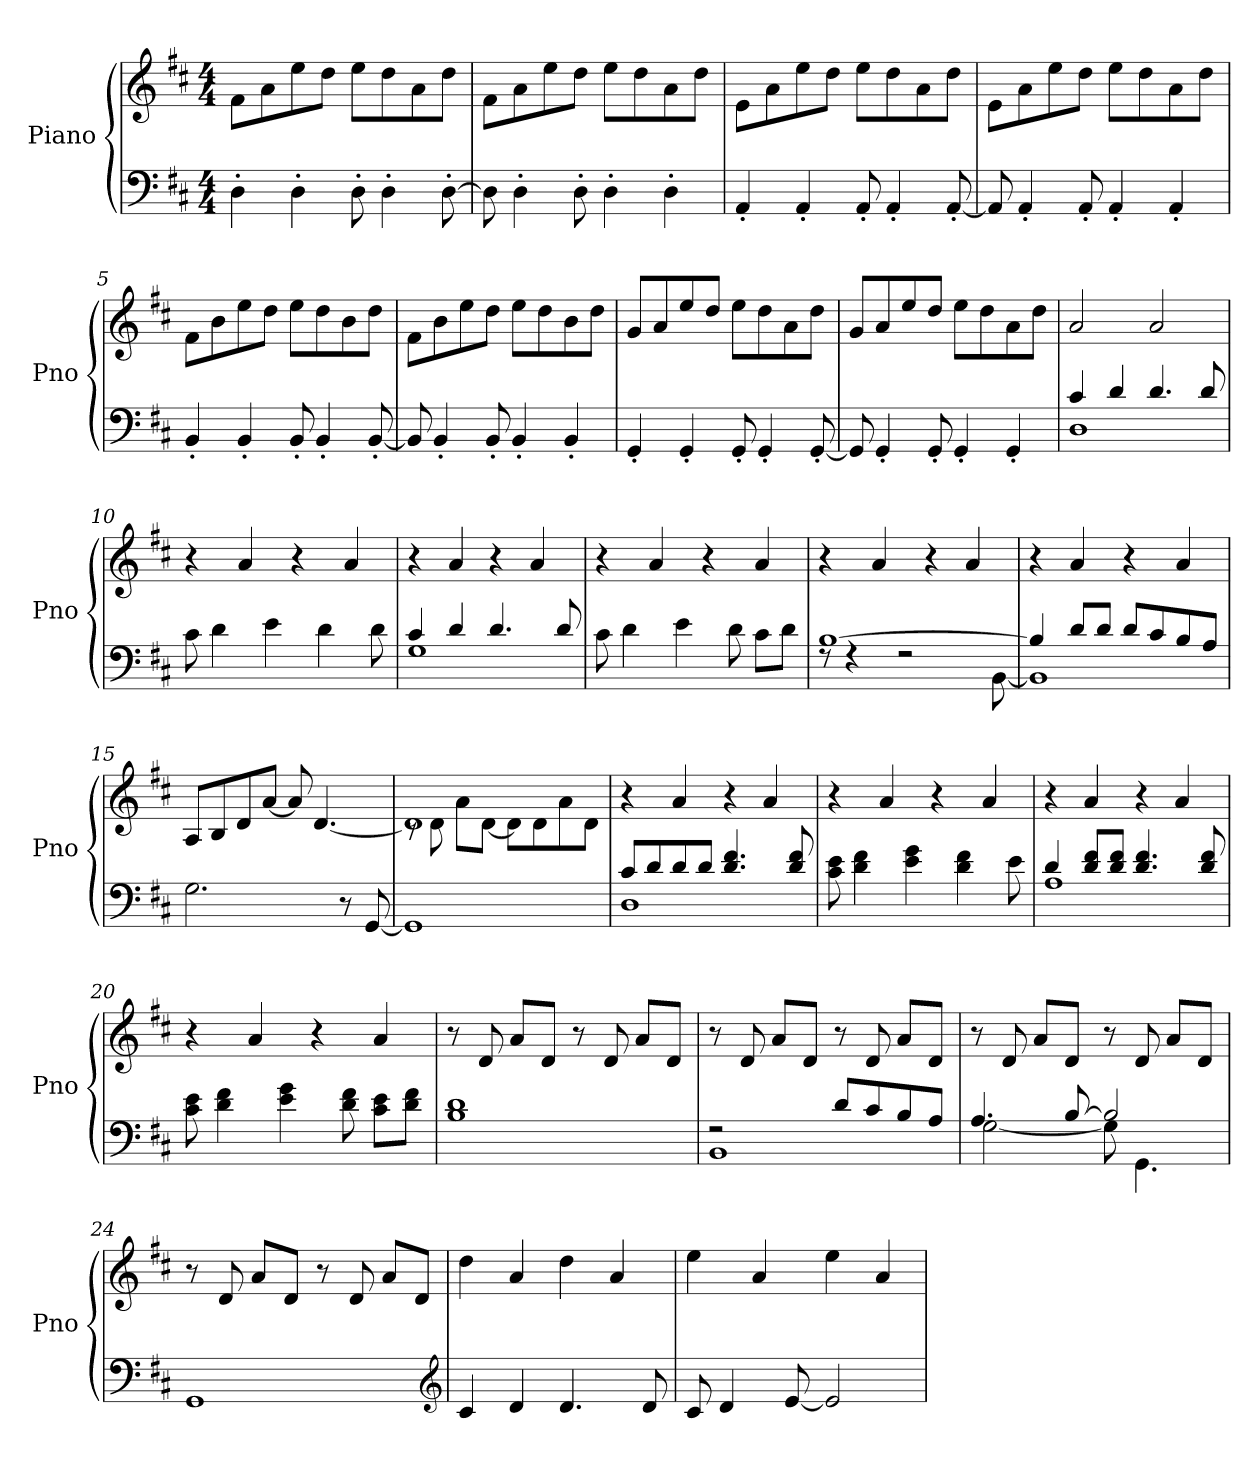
**kern	**kern
*part1	*part1
*staff2	*staff1
*I"Piano	*
*I'Pno	*
*clefF4	*clefG2
*k[f#c#]	*k[f#c#]
*M4/4	*M4/4
*MM132	*MM132
=1	=1
4D'\	8f#\L
.	8a\
4D'\	8ee\
.	8dd\J
8D'\	8ee\L
4D'\	8dd\
.	8a\
[8D'\	8dd\J
=2	=2
8D\]	8f#\L
4D'\	8a\
.	8ee\
8D'\	8dd\J
4D'\	8ee\L
.	8dd\
4D'\	8a\
.	8dd\J
=3	=3
4AA'/	8e\L
.	8a\
4AA'/	8ee\
.	8dd\J
8AA'/	8ee\L
4AA'/	8dd\
.	8a\
[8AA'/	8dd\J
=4	=4
8AA/]	8e\L
4AA'/	8a\
.	8ee\
8AA'/	8dd\J
4AA'/	8ee\L
.	8dd\
4AA'/	8a\
.	8dd\J
!!LO:LB:g=z
=5	=5
4BB'/	8f#\L
.	8b\
4BB'/	8ee\
.	8dd\J
8BB'/	8ee\L
4BB'/	8dd\
.	8b\
[8BB'/	8dd\J
=6	=6
8BB/]	8f#\L
4BB'/	8b\
.	8ee\
8BB'/	8dd\J
4BB'/	8ee\L
.	8dd\
4BB'/	8b\
.	8dd\J
=7	=7
4GG'/	8g/L
.	8a/
4GG'/	8ee/
.	8dd/J
8GG'/	8ee\L
4GG'/	8dd\
.	8a\
[8GG'/	8dd\J
=8	=8
8GG/]	8g/L
4GG'/	8a/
.	8ee/
8GG'/	8dd/J
4GG'/	8ee\L
.	8dd\
4GG'/	8a\
.	8dd\J
!!LO:LB:g=z
=9	=9
*^	*
4c#/	1D	2a/
4d/	.	.
4.d/	.	2a/
8d/	.	.
*v	*v	*
=10	=10
8c#\	4r
4d\	.
.	4a/
4e\	.
.	4r
4d\	.
.	4a/
8d\	.
=11	=11
*^	*
4c#/	1G	4r
4d/	.	4a/
4.d/	.	4r
.	.	4a/
8d/	.	.
*v	*v	*
=12	=12
8c#\	4r
4d\	.
.	4a/
4e\	.
.	4r
8d\	.
8c#\L	4a/
8d\J	.
=13	=13
*^	*
[1B	8rF	4r
.	4rF	.
.	.	4a/
.	2rF	.
.	.	4r
.	.	4a/
.	[8BB\	.
=14	=14	=14
4B/]	1BB]	4r
8d/L	.	4a/
8d/J	.	.
8d/L	.	4r
8c#/	.	.
8B/	.	4a/
8A/J	.	.
*v	*v	*
!!LO:LB:g=z
=15	=15
2.G\	8A/L
.	8B/
.	8d/
.	[8a/J
.	8a/]
.	[4.d/
8r	.
[8GG/	.
=16	=16
*	*^
1GG]	1d]	8rc
.	.	8d\
.	.	8a\L
.	.	[8d\J
.	.	8d\L]
.	.	8d\
.	.	8a\
.	.	8d\J
*	*v	*v
=17	=17
*^	*
8c#/L	1D	4r
8d/	.	.
8d/	.	4a/
8d/J	.	.
4.d/ 4.f#/	.	4r
.	.	4a/
8d/ 8f#/	.	.
*v	*v	*
=18	=18
8c#\ 8e\	4r
4d\ 4f#\	.
.	4a/
4e\ 4g\	.
.	4r
4d\ 4f#\	.
.	4a/
8e\	.
=19	=19
*^	*
4d/	1A	4r
8d/ 8f#/L	.	4a/
8d/ 8f#/J	.	.
4.d/ 4.f#/	.	4r
.	.	4a/
8d/ 8f#/	.	.
*v	*v	*
!!LO:LB:g=z
=20	=20
8c#\ 8e\	4r
4d\ 4f#\	.
.	4a/
4e\ 4g\	.
.	4r
8d\ 8f#\	.
8c#\ 8e\L	4a/
8d\ 8f#\J	.
=21	=21
1B 1d	8r
.	8d/
.	8a/L
.	8d/J
.	8r
.	8d/
.	8a/L
.	8d/J
=22	=22
*^	*
2rF	1BB	8r
.	.	8d/
.	.	8a/L
.	.	8d/J
8d/L	.	8r
8c#/	.	8d/
8B/	.	8a/L
8A/J	.	8d/J
=23	=23	=23
4.A/	[2G\	8r
.	.	8d/
.	.	8a/L
[8B/	.	8d/J
2B/]	8G\]	8r
.	4.GG\	8d/
.	.	8a/L
.	.	8d/J
*v	*v	*
!!LO:PB:g=z
=24	=24
1GG	8r
.	8d/
.	8a/L
.	8d/J
.	8r
.	8d/
*clefG2	*
.	8a/L
.	8d/J
=25	=25
4c#/	4dd\
4d/	4a/
4.d/	4dd\
.	4a/
8d/	.
=26	=26
8c#/	4ee\
4d/	.
.	4a/
[8e/	.
2e/]	4ee\
.	4a/
=	=
*-	*-
